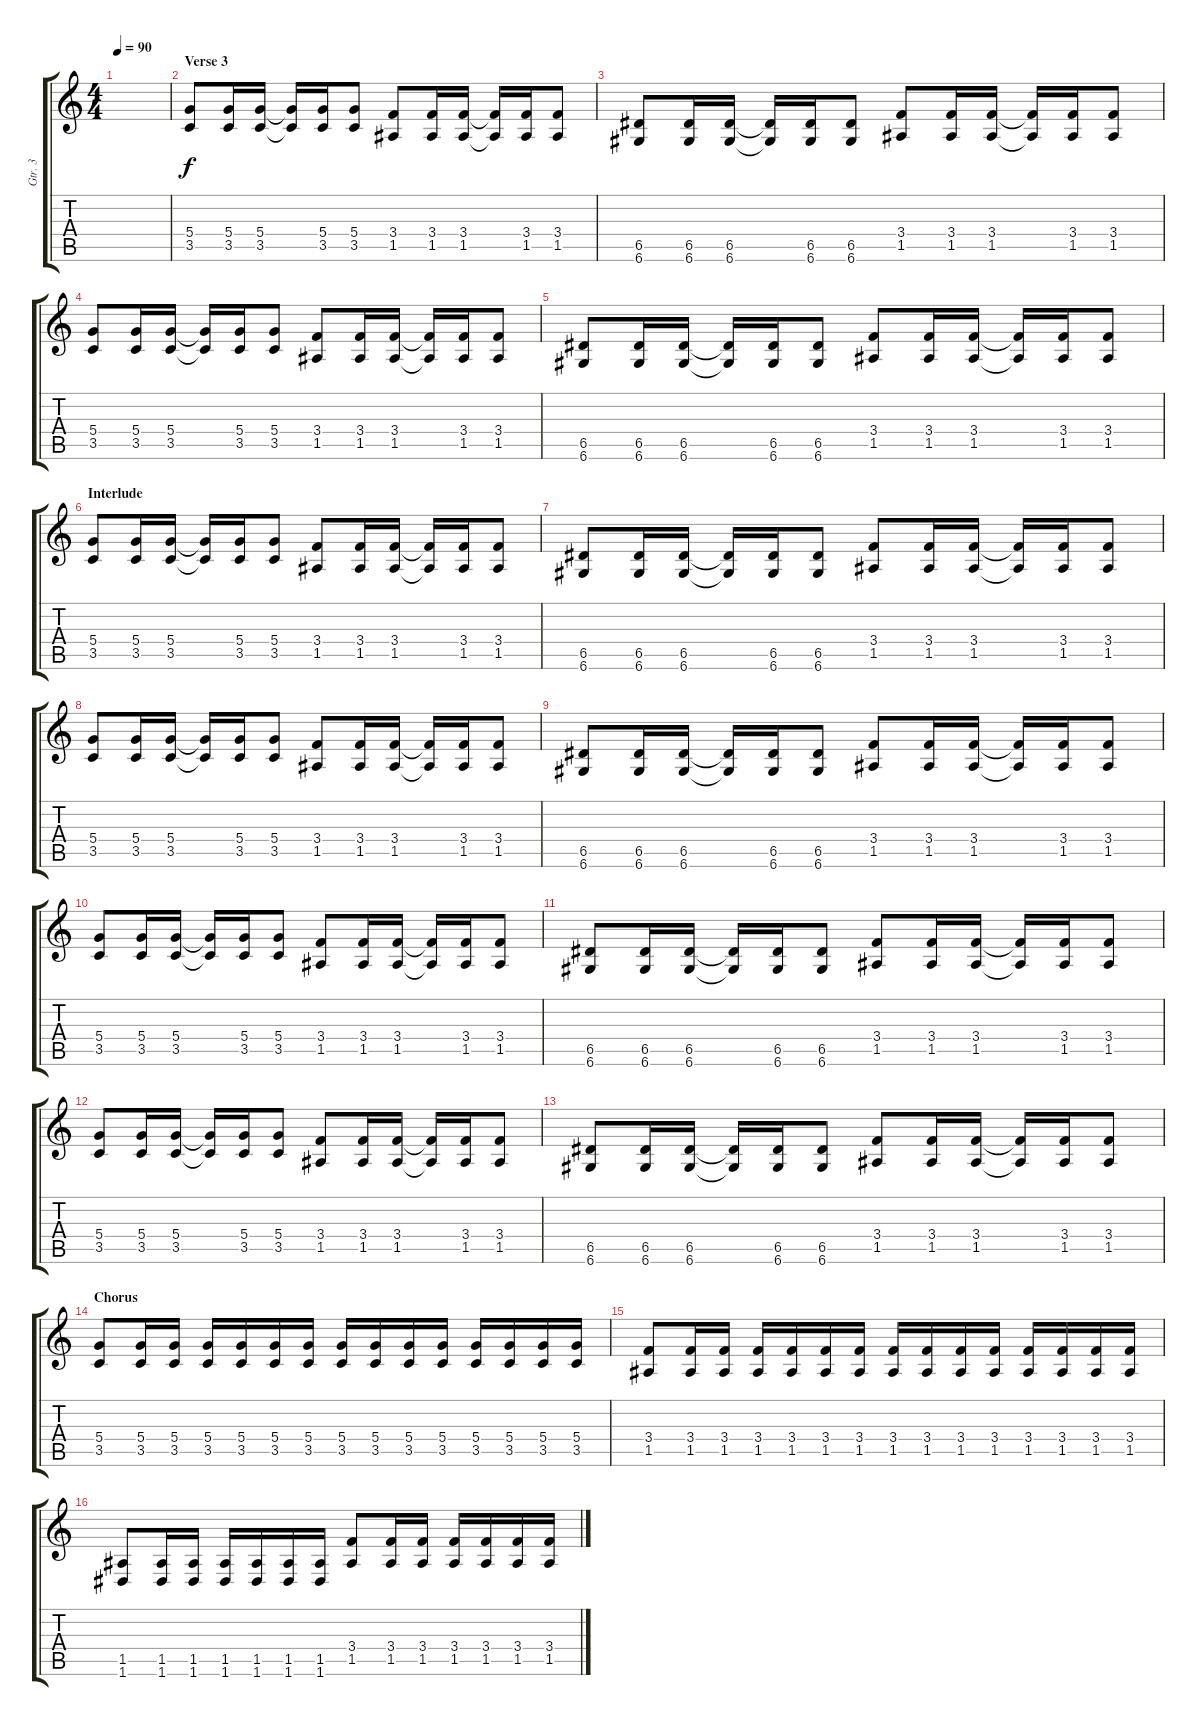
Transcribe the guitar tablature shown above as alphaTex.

\track ("Gtr. 3" "Gtr. 3") {instrument distortionguitar}
\staff {score tabs}
\tuning (E4 B3 G3 D3 A2 D2) {hide}
\ts (4 4)
\tempo 90
\clef g2
\ks c
|
\section ("" "Verse 3")
(5.4 3.5).8 (5.4 3.5).16 (5.4 3.5).16 (5.4{t} 3.5{t}).16 (5.4 3.5).16 (5.4 3.5).8 (3.4 1.5).8 (3.4 1.5).16 (3.4 1.5).16 (3.4{t} 1.5{t}).16 (3.4 1.5).16 (3.4 1.5).8 |
(6.5 6.6).8 (6.5 6.6).16 (6.5 6.6).16 (6.5{t} 6.6{t}).16 (6.5 6.6).16 (6.5 6.6).8 (3.4 1.5).8 (3.4 1.5).16 (3.4 1.5).16 (3.4{t} 1.5{t}).16 (3.4 1.5).16 (3.4 1.5).8 |
(5.4 3.5).8 (5.4 3.5).16 (5.4 3.5).16 (5.4{t} 3.5{t}).16 (5.4 3.5).16 (5.4 3.5).8 (3.4 1.5).8 (3.4 1.5).16 (3.4 1.5).16 (3.4{t} 1.5{t}).16 (3.4 1.5).16 (3.4 1.5).8 |
(6.5 6.6).8 (6.5 6.6).16 (6.5 6.6).16 (6.5{t} 6.6{t}).16 (6.5 6.6).16 (6.5 6.6).8 (3.4 1.5).8 (3.4 1.5).16 (3.4 1.5).16 (3.4{t} 1.5{t}).16 (3.4 1.5).16 (3.4 1.5).8 |
\section ("" "Interlude")
(5.4 3.5).8 (5.4 3.5).16 (5.4 3.5).16 (5.4{t} 3.5{t}).16 (5.4 3.5).16 (5.4 3.5).8 (3.4 1.5).8 (3.4 1.5).16 (3.4 1.5).16 (3.4{t} 1.5{t}).16 (3.4 1.5).16 (3.4 1.5).8 |
(6.5 6.6).8 (6.5 6.6).16 (6.5 6.6).16 (6.5{t} 6.6{t}).16 (6.5 6.6).16 (6.5 6.6).8 (3.4 1.5).8 (3.4 1.5).16 (3.4 1.5).16 (3.4{t} 1.5{t}).16 (3.4 1.5).16 (3.4 1.5).8 |
(5.4 3.5).8 (5.4 3.5).16 (5.4 3.5).16 (5.4{t} 3.5{t}).16 (5.4 3.5).16 (5.4 3.5).8 (3.4 1.5).8 (3.4 1.5).16 (3.4 1.5).16 (3.4{t} 1.5{t}).16 (3.4 1.5).16 (3.4 1.5).8 |
(6.5 6.6).8 (6.5 6.6).16 (6.5 6.6).16 (6.5{t} 6.6{t}).16 (6.5 6.6).16 (6.5 6.6).8 (3.4 1.5).8 (3.4 1.5).16 (3.4 1.5).16 (3.4{t} 1.5{t}).16 (3.4 1.5).16 (3.4 1.5).8 |
(5.4 3.5).8 (5.4 3.5).16 (5.4 3.5).16 (5.4{t} 3.5{t}).16 (5.4 3.5).16 (5.4 3.5).8 (3.4 1.5).8 (3.4 1.5).16 (3.4 1.5).16 (3.4{t} 1.5{t}).16 (3.4 1.5).16 (3.4 1.5).8 |
(6.5 6.6).8 (6.5 6.6).16 (6.5 6.6).16 (6.5{t} 6.6{t}).16 (6.5 6.6).16 (6.5 6.6).8 (3.4 1.5).8 (3.4 1.5).16 (3.4 1.5).16 (3.4{t} 1.5{t}).16 (3.4 1.5).16 (3.4 1.5).8 |
(5.4 3.5).8 (5.4 3.5).16 (5.4 3.5).16 (5.4{t} 3.5{t}).16 (5.4 3.5).16 (5.4 3.5).8 (3.4 1.5).8 (3.4 1.5).16 (3.4 1.5).16 (3.4{t} 1.5{t}).16 (3.4 1.5).16 (3.4 1.5).8 |
(6.5 6.6).8 (6.5 6.6).16 (6.5 6.6).16 (6.5{t} 6.6{t}).16 (6.5 6.6).16 (6.5 6.6).8 (3.4 1.5).8 (3.4 1.5).16 (3.4 1.5).16 (3.4{t} 1.5{t}).16 (3.4 1.5).16 (3.4 1.5).8 |
\section ("" "Chorus")
(5.4 3.5).8 (5.4 3.5).16 (5.4 3.5).16 (5.4 3.5).16 (5.4 3.5).16 (5.4 3.5).16 (5.4 3.5).16 (5.4 3.5).16 (5.4 3.5).16 (5.4 3.5).16 (5.4 3.5).16 (5.4 3.5).16 (5.4 3.5).16 (5.4 3.5).16 (5.4 3.5).16 |
(3.4 1.5).8 (3.4 1.5).16 (3.4 1.5).16 (3.4 1.5).16 (3.4 1.5).16 (3.4 1.5).16 (3.4 1.5).16 (3.4 1.5).16 (3.4 1.5).16 (3.4 1.5).16 (3.4 1.5).16 (3.4 1.5).16 (3.4 1.5).16 (3.4 1.5).16 (3.4 1.5).16 |
(1.5 1.6).8 (1.5 1.6).16 (1.5 1.6).16 (1.5 1.6).16 (1.5 1.6).16 (1.5 1.6).16 (1.5 1.6).16 (3.4 1.5).8 (3.4 1.5).16 (3.4 1.5).16 (3.4 1.5).16 (3.4 1.5).16 (3.4 1.5).16 (3.4 1.5).16
